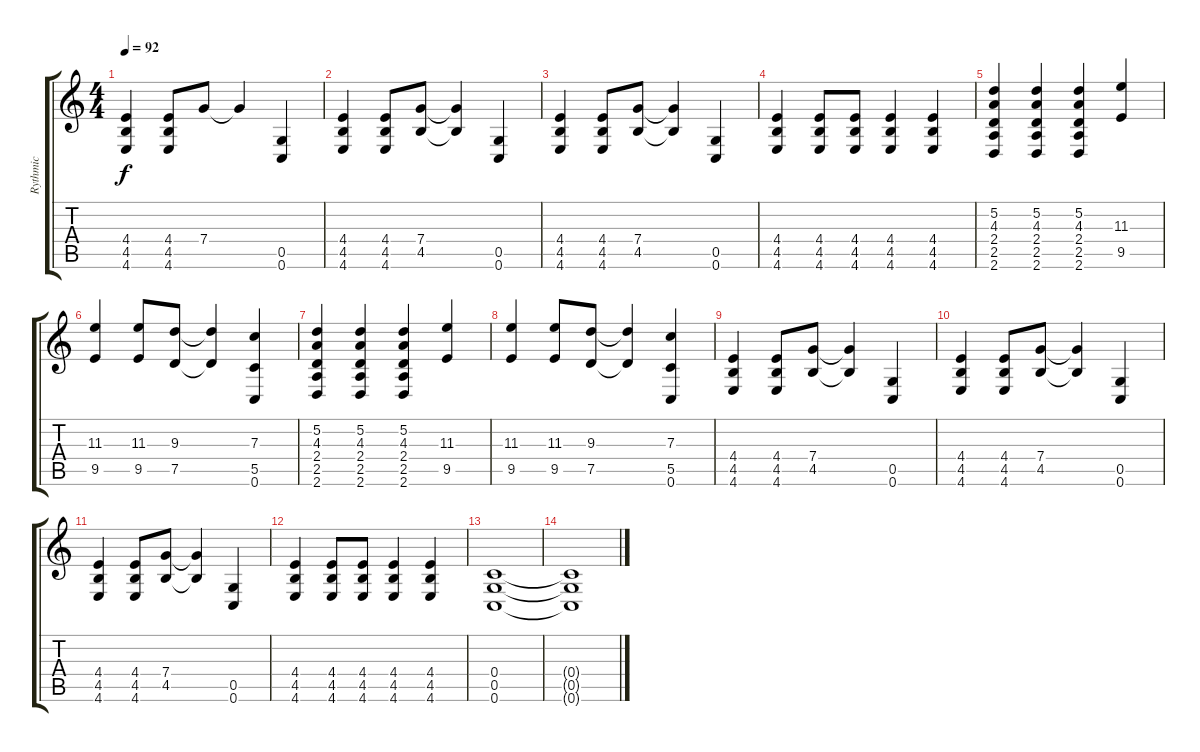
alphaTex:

\track ("Rythmic" "Rythmic") {instrument electricguitarjazz}
\staff {score tabs}
\tuning (D4 A3 F3 C3 G2 C2) {hide}
\ts (4 4)
\tempo 92
\clef g2
\ks c
(4.4 4.5 4.6).4{dy f} (4.4 4.5 4.6).8 7.4.8 7.4{t}.4 (0.5 0.6).4 |
(4.4 4.5 4.6).4 (4.4 4.5 4.6).8 (7.4 4.5).8 (7.4{t} 4.5{t}).4 (0.5 0.6).4 |
(4.4 4.5 4.6).4 (4.4 4.5 4.6).8 (7.4 4.5).8 (7.4{t} 4.5{t}).4 (0.5 0.6).4 |
(4.4 4.5 4.6).4 (4.4 4.5 4.6).8 (4.4 4.5 4.6).8 (4.4 4.5 4.6).4 (4.4 4.5 4.6).4 |
(5.2 4.3 2.4 2.5 2.6).4 (5.2 4.3 2.4 2.5 2.6).4 (5.2 4.3 2.4 2.5 2.6).4 (11.3 9.5).4 |
(11.3 9.5).4 (11.3 9.5).8 (9.3 7.5).8 (9.3{t} 7.5{t}).4 (7.3 5.5 0.6).4 |
(5.2 4.3 2.4 2.5 2.6).4 (5.2 4.3 2.4 2.5 2.6).4 (5.2 4.3 2.4 2.5 2.6).4 (11.3 9.5).4 |
(11.3 9.5).4 (11.3 9.5).8 (9.3 7.5).8 (9.3{t} 7.5{t}).4 (7.3 5.5 0.6).4 |
(4.4 4.5 4.6).4 (4.4 4.5 4.6).8 (7.4 4.5).8 (7.4{t} 4.5{t}).4 (0.5 0.6).4 |
(4.4 4.5 4.6).4 (4.4 4.5 4.6).8 (7.4 4.5).8 (7.4{t} 4.5{t}).4 (0.5 0.6).4 |
(4.4 4.5 4.6).4 (4.4 4.5 4.6).8 (7.4 4.5).8 (7.4{t} 4.5{t}).4 (0.5 0.6).4 |
(4.4 4.5 4.6).4 (4.4 4.5 4.6).8 (4.4 4.5 4.6).8 (4.4 4.5 4.6).4 (4.4 4.5 4.6).4 |
(0.4 0.5 0.6).1{volume 2} |
(0.4{t} 0.5{t} 0.6{t}).1
